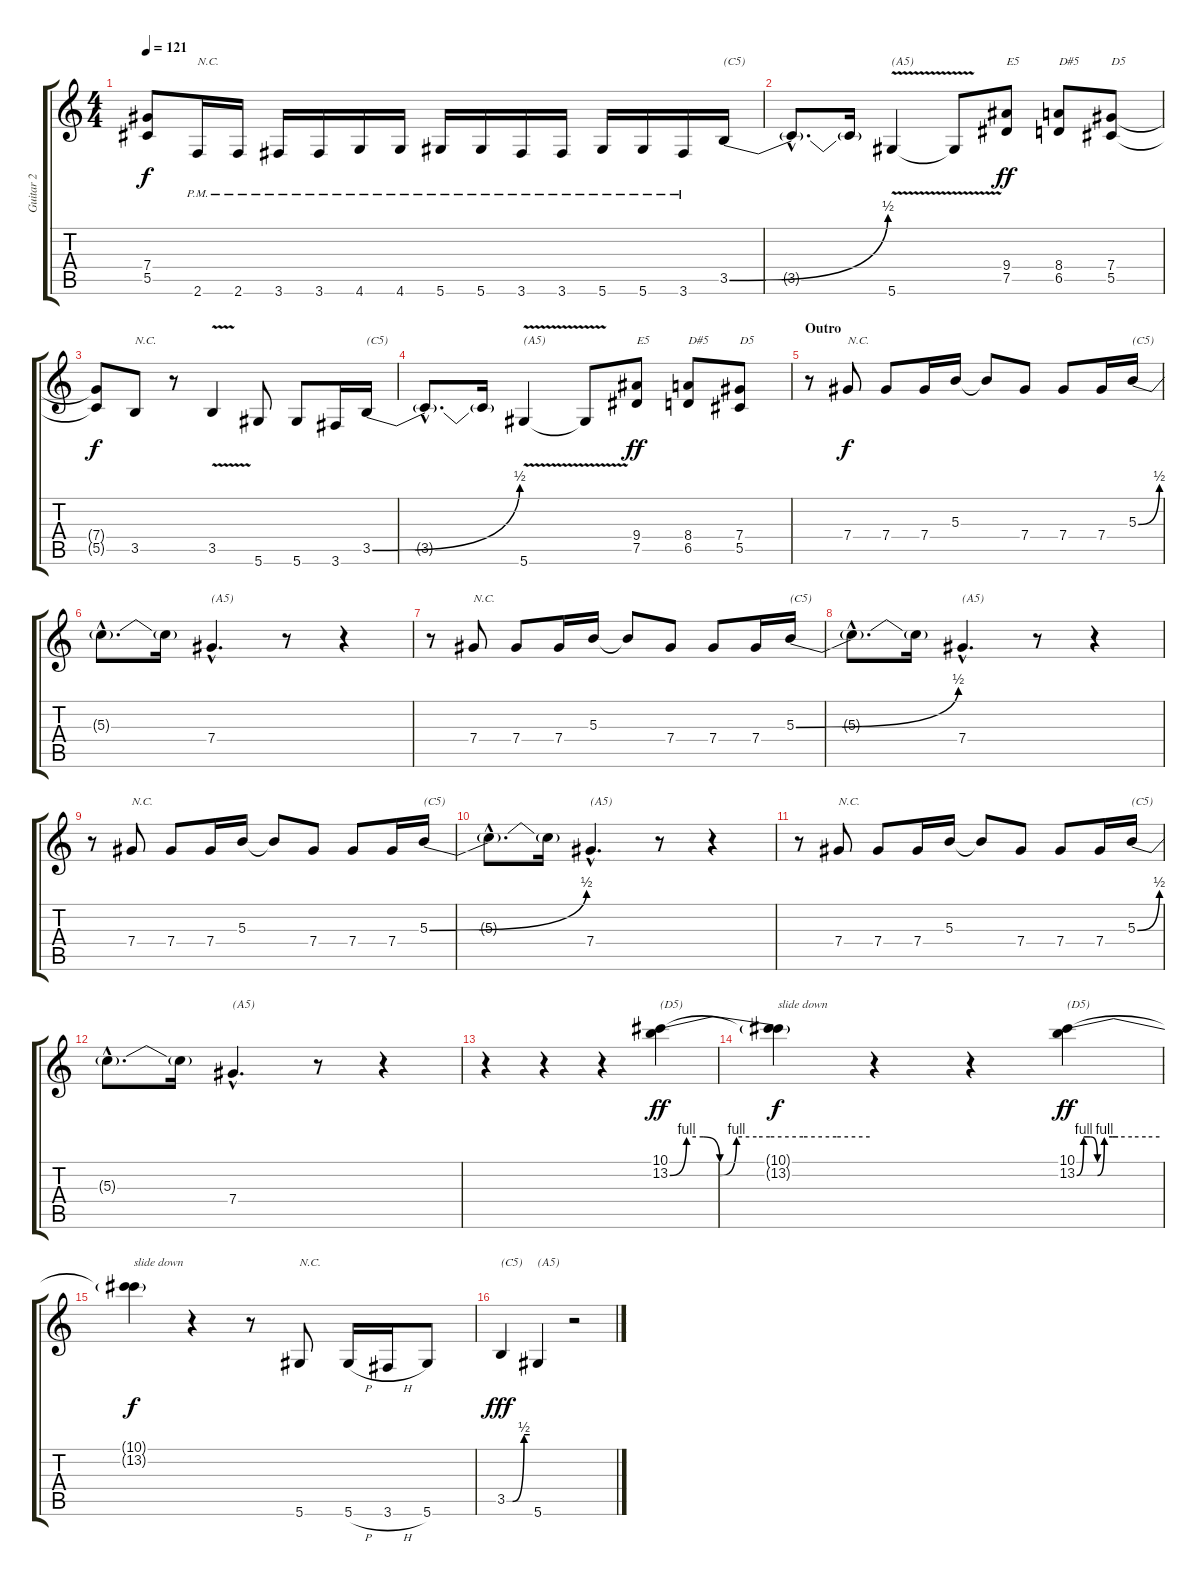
\track ("Guitar 2" "Guitar 2") {instrument distortionguitar}
\staff {score tabs}
\tuning (Eb4 Bb3 Gb3 Db3 Ab2 Eb2) {hide}
\ts (4 4)
\tempo 121
\clef g2
\ks c
(7.4{t} 5.5{t}).8{dy f} 2.6{pm}.16{txt "N.C."} 2.6{pm}.16 3.6{pm}.16 3.6{pm}.16 4.6{pm}.16 4.6{pm}.16 5.6{pm}.16 5.6{pm}.16 3.6{pm}.16 3.6{pm}.16 5.6{pm}.16 5.6{pm}.16 3.6{pm}.16 3.5{be (bend 0 0 60 2)}.16{txt "(C5)"} |
3.5{hac t}.8{d} 3.5{t}.16 5.6{v}.4{txt "(A5)"} 5.6{t}.8 (9.4 7.5).8{txt "E5" dy ff} (8.4 6.5).8{txt "D#5"} (7.4 5.5).8{txt "D5"} |
(7.4{t} 5.5{t}).8{dy f} 3.5.8{txt "N.C."} r.8 3.5{v}.4 5.6.8 5.6.8 3.6.16 3.5{be (bend 0 0 60 2)}.16{txt "(C5)"} |
3.5{hac t}.8{d} 3.5{t}.16 5.6{v}.4{txt "(A5)"} 5.6{t}.8 (9.4 7.5).8{txt "E5" dy ff} (8.4 6.5).8{txt "D#5"} (7.4 5.5).8{txt "D5"} |
\section ("" "Outro")
r.8 7.4.8{txt "N.C." dy f} 7.4.8 7.4.16 5.3.16 5.3{t}.8 7.4.8 7.4.8 7.4.16 5.3{be (bend 0 0 60 2)}.16{txt "(C5)"} |
5.3{hac t}.8{d} 5.3{t}.16 7.4{hac}.4{d txt "(A5)"} r.8 r.4 |
r.8 7.4.8{txt "N.C."} 7.4.8 7.4.16 5.3.16 5.3{t}.8 7.4.8 7.4.8 7.4.16 5.3{be (bend 0 0 60 2)}.16{txt "(C5)"} |
5.3{hac t}.8{d} 5.3{t}.16 7.4{hac}.4{d txt "(A5)"} r.8 r.4 |
r.8 7.4.8{txt "N.C."} 7.4.8 7.4.16 5.3.16 5.3{t}.8 7.4.8 7.4.8 7.4.16 5.3{be (bend 0 0 60 2)}.16{txt "(C5)"} |
5.3{hac t}.8{d} 5.3{t}.16 7.4{hac}.4{d txt "(A5)"} r.8 r.4 |
r.8 7.4.8{txt "N.C."} 7.4.8 7.4.16 5.3.16 5.3{t}.8 7.4.8 7.4.8 7.4.16 5.3{be (bend 0 0 60 2)}.16{txt "(C5)"} |
5.3{hac t}.8{d} 5.3{t}.16 7.4{hac}.4{d txt "(A5)"} r.8 r.4 |
r.4 r.4 r.4 (10.1 13.2{be (custom 0 0 5 4 10 4 15 0 20 4 26 4 30 4 40 4 50 4 60 4)}).4{txt "(D5)" dy ff} |
(10.1{t} 13.2{t}).4{txt "slide down" dy f} r.4 r.4 (10.1 13.2{be (custom 0 0 5 4 10 4 15 0 20 4 26 4 30 4 40 4 50 4 60 4)}).4{txt "(D5)" dy ff} |
(10.1{t} 13.2{t}).4{txt "slide down" dy f} r.4 r.8 5.6.8{txt "N.C."} 5.6{h}.16 3.6{h}.16 5.6.8 |
3.5{be (custom 0 0 15 0 45 2 60 2)}.4{txt "(C5)" dy fff} 5.6.4{txt "(A5)"} r.2
